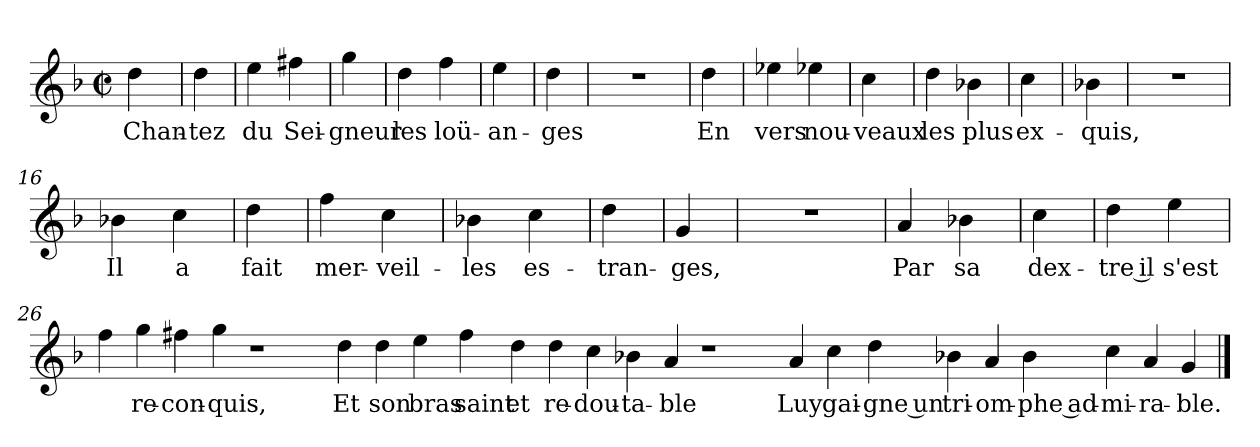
**kern	**text
*part1	*part1
*staff1	*staff1
*clefG2	*
*k[b-]	*
*F:	*
*M2/2	*
*met(c|)	*
=1	=1
4dd	Chan-
=2	=2
4dd	-tez
=3	=3
4ee	du
4ff#X	Sei-
=4	=4
4gg	-gneur
=5	=5
4dd	les
4ff	loü-
=6	=6
4ee	-an-
=7	=7
4dd	-ges
=8	=8
1r	.
=9	=9
4dd	En
=10	=10
4ee-X	vers
4ee-X	nou-
=11	=11
4cc	-veaux
=12	=12
4dd	les
4b-X	plus
=13	=13
4cc	ex-
=14	=14
4b-X	-quis,
=15	=15
1r	.
=16	=16
4b-X	Il
4cc	a
=17	=17
4dd	fait
=18	=18
4ff	mer-
4cc	-veil-
=19	=19
4b-X	-les
4cc	es-
=20	=20
4dd	-tran-
=21	=21
4g	-ges,
=22	=22
1r	.
=23	=23
4a	Par
4b-X	sa
=24	=24
4cc	dex-
=25	=25
4dd	-tre il
4ee	s'est-
=26	=26
4ff	-
4gg	re-
4ff#X	-con-
4gg	-quis,
1r	.
4dd	Et
4dd	son
4ee	bras
4ff#	saint
4dd	et
4dd	re-
4cc	-dou-
4b-X	-ta-
4a	-ble
1r	.
4a	Luy
4cc	gai-
4dd	-gne un
4b-X	tri-
4a	-om-
4b-	-phe ad-
4cc	-mi-
4a	-ra-
4g	-ble.
==	==
*-	*-
